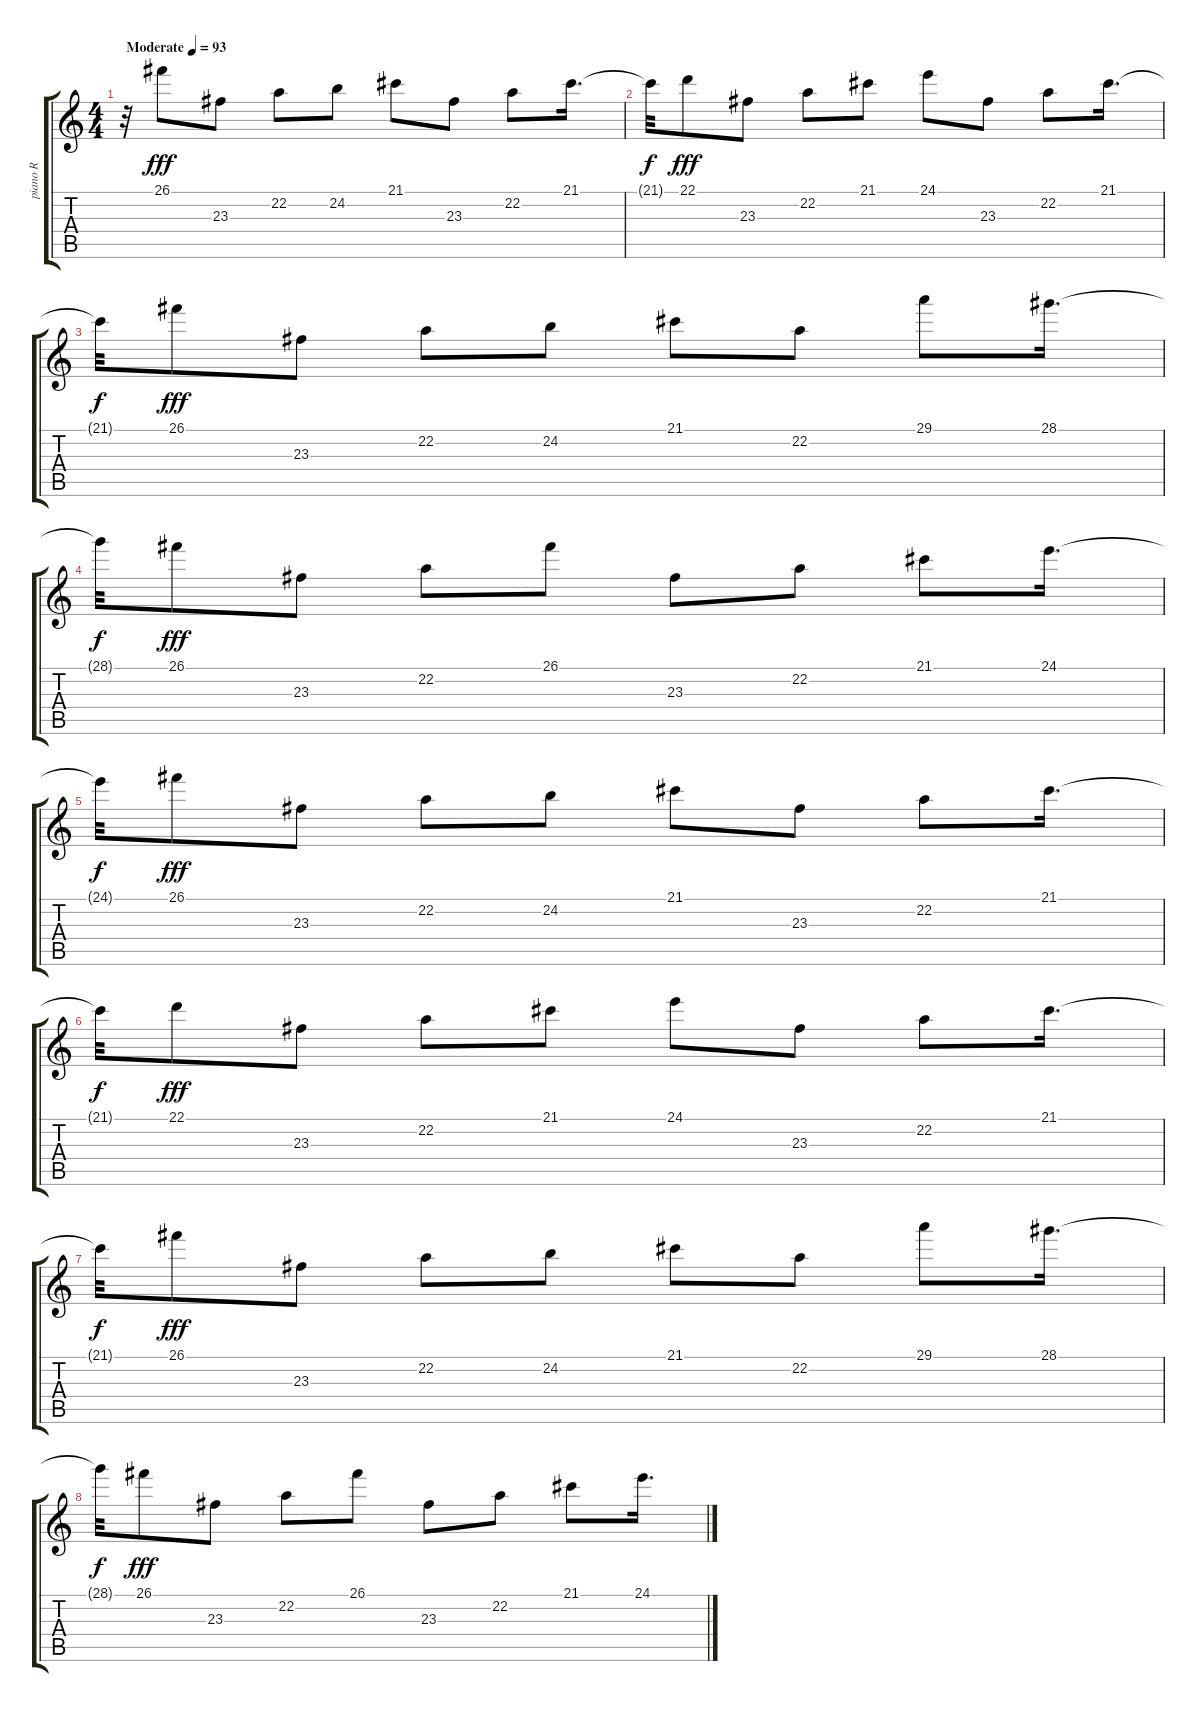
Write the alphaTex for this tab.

\track ("piano R" "piano R") {instrument acousticgrandpiano}
\staff {score tabs}
\tuning (E4 B3 G3 D3 A2 E2) {hide}
\ts (4 4)
\tempo (93 "Moderate")
\clef g2
\ks c
r.32{dy fff instrument acousticgrandpiano} 26.1.8 23.3.8 22.2.8 24.2.8 21.1.8 23.3.8 22.2.8 21.1.16{d} |
21.1{t}.32{dy f} 22.1.8{dy fff} 23.3.8 22.2.8 21.1.8 24.1.8 23.3.8 22.2.8 21.1.16{d} |
21.1{t}.32{dy f} 26.1.8{dy fff} 23.3.8 22.2.8 24.2.8 21.1.8 22.2.8 29.1.8 28.1.16{d} |
28.1{t}.32{dy f} 26.1.8{dy fff} 23.3.8 22.2.8 26.1.8 23.3.8 22.2.8 21.1.8 24.1.16{d} |
24.1{t}.32{dy f} 26.1.8{dy fff} 23.3.8 22.2.8 24.2.8 21.1.8 23.3.8 22.2.8 21.1.16{d} |
21.1{t}.32{dy f} 22.1.8{dy fff} 23.3.8 22.2.8 21.1.8 24.1.8 23.3.8 22.2.8 21.1.16{d} |
21.1{t}.32{dy f} 26.1.8{dy fff} 23.3.8 22.2.8 24.2.8 21.1.8 22.2.8 29.1.8 28.1.16{d} |
28.1{t}.32{dy f} 26.1.8{dy fff} 23.3.8 22.2.8 26.1.8 23.3.8 22.2.8 21.1.8 24.1.16{d}
